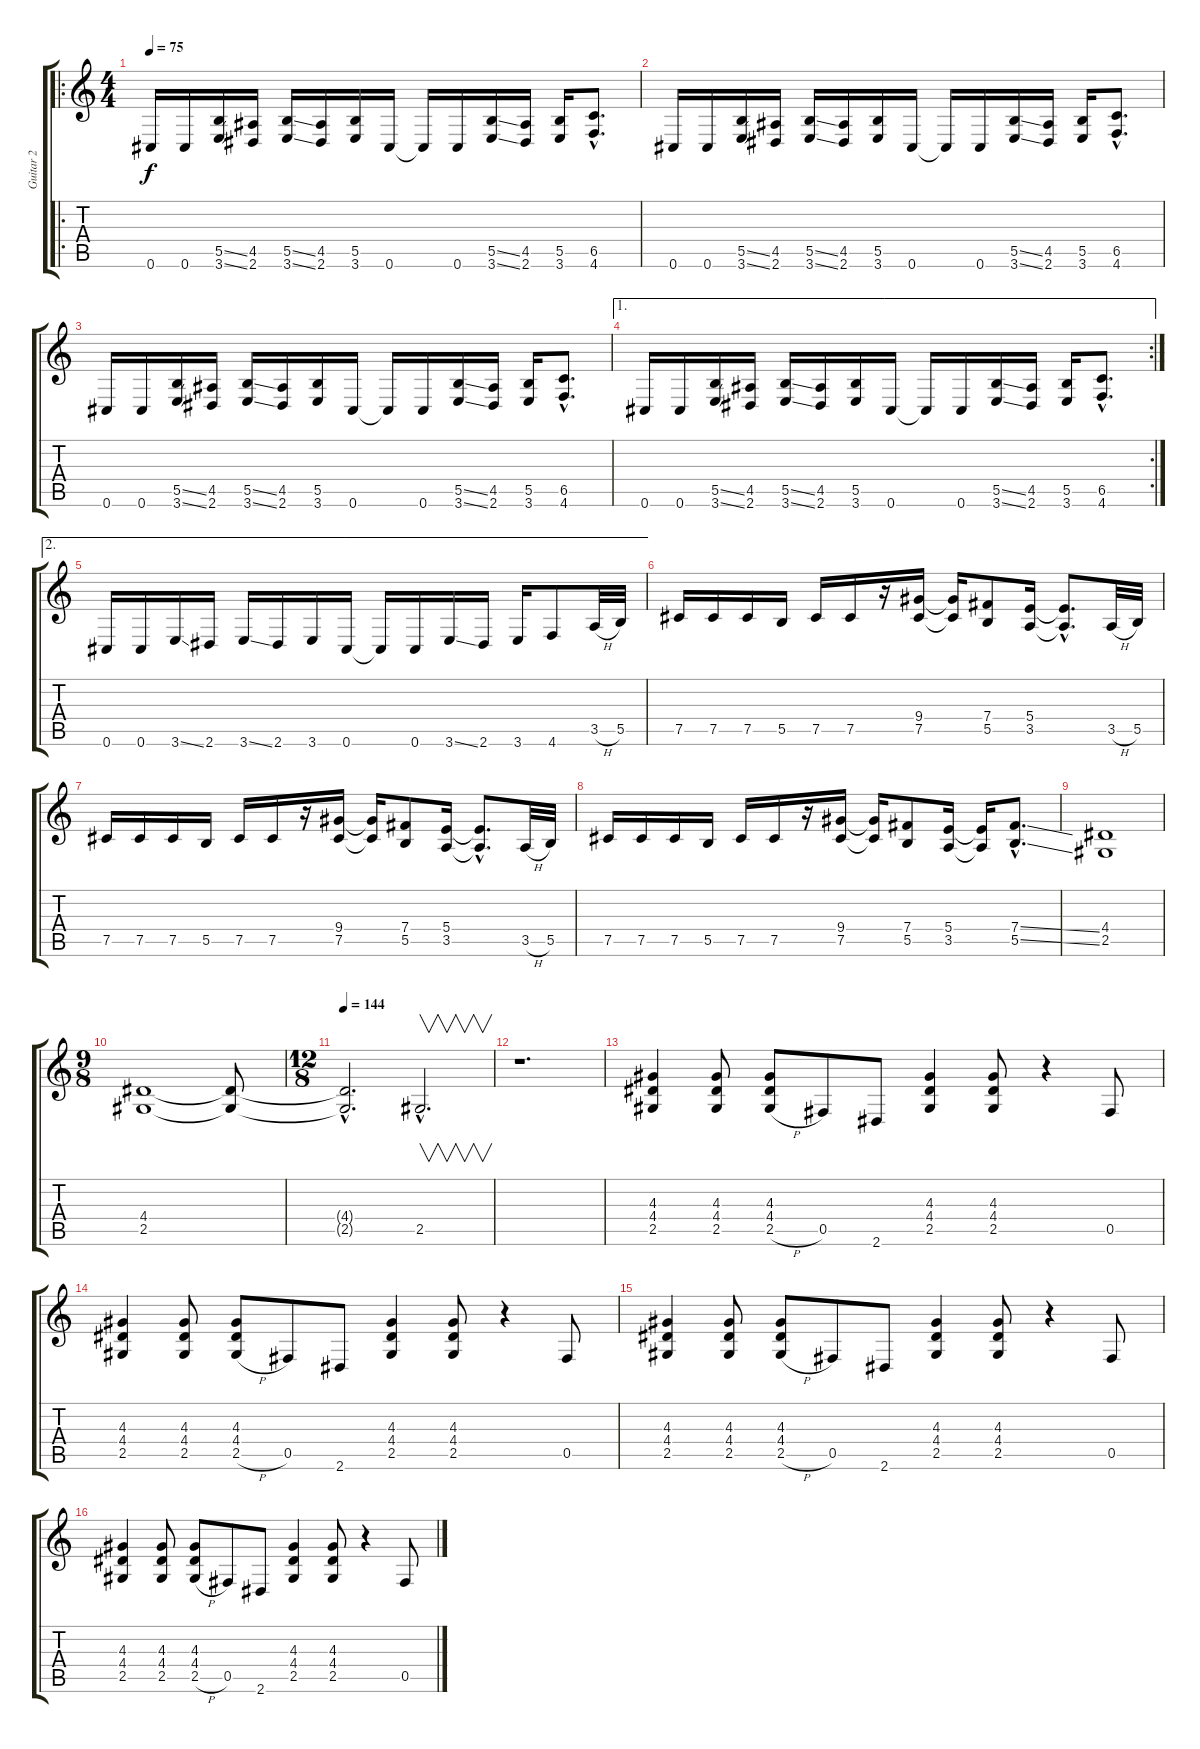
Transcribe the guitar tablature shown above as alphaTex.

\track ("Guitar 2" "Guitar 2") {instrument distortionguitar}
\staff {score tabs}
\tuning (Db4 Ab3 E3 B2 Gb2 Db2) {hide}
\ro
\ts (4 4)
\tempo 75
\clef g2
\ks c
0.6.16{dy f} 0.6.16 (5.5{ss} 3.6{ss}).16 (4.5 2.6).16 (5.5{ss} 3.6{ss}).16 (4.5 2.6).16 (5.5 3.6).16 0.6.16 0.6{t}.16 0.6.16 (5.5{ss} 3.6{ss}).16 (4.5 2.6).16 (5.5 3.6).16 (6.5{hac} 4.6{hac}).8{d} |
0.6.16 0.6.16 (5.5{ss} 3.6{ss}).16 (4.5 2.6).16 (5.5{ss} 3.6{ss}).16 (4.5 2.6).16 (5.5 3.6).16 0.6.16 0.6{t}.16 0.6.16 (5.5{ss} 3.6{ss}).16 (4.5 2.6).16 (5.5 3.6).16 (6.5{hac} 4.6{hac}).8{d} |
0.6.16 0.6.16 (5.5{ss} 3.6{ss}).16 (4.5 2.6).16 (5.5{ss} 3.6{ss}).16 (4.5 2.6).16 (5.5 3.6).16 0.6.16 0.6{t}.16 0.6.16 (5.5{ss} 3.6{ss}).16 (4.5 2.6).16 (5.5 3.6).16 (6.5{hac} 4.6{hac}).8{d} |
\ae 1
\rc 2
0.6.16 0.6.16 (5.5{ss} 3.6{ss}).16 (4.5 2.6).16 (5.5{ss} 3.6{ss}).16 (4.5 2.6).16 (5.5 3.6).16 0.6.16 0.6{t}.16 0.6.16 (5.5{ss} 3.6{ss}).16 (4.5 2.6).16 (5.5 3.6).16 (6.5{hac} 4.6{hac}).8{d} |
\ae 2
0.6.16 0.6.16 3.6{ss}.16 2.6.16 3.6{ss}.16 2.6.16 3.6.16 0.6.16 0.6{t}.16 0.6.16 3.6{ss}.16 2.6.16 3.6.16 4.6.8 3.5{h}.32 5.5.32 |
7.5.16 7.5.16 7.5.16 5.5.16 7.5.16 7.5.16 r.16 (9.4 7.5).16 (9.4{t} 7.5{t}).16 (7.4 5.5).8 (5.4 3.5).16 (5.4{hac t} 3.5{hac t}).8{d} 3.5{h}.32 5.5.32 |
7.5.16 7.5.16 7.5.16 5.5.16 7.5.16 7.5.16 r.16 (9.4 7.5).16 (9.4{t} 7.5{t}).16 (7.4 5.5).8 (5.4 3.5).16 (5.4{hac t} 3.5{hac t}).8{d} 3.5{h}.32 5.5.32 |
7.5.16 7.5.16 7.5.16 5.5.16 7.5.16 7.5.16 r.16 (9.4 7.5).16 (9.4{t} 7.5{t}).16 (7.4 5.5).8 (5.4 3.5).16 (5.4{t} 3.5{t}).16 (7.4{ss hac} 5.5{ss hac}).8{d} |
(4.4 2.5).1 |
\ts (9 8)
(4.4 2.5).1 (4.4{t} 2.5{t}).8 |
\ts (12 8)
\tempo 144
(4.4{hac t} 2.5{hac t}).2{d} 2.5{hac}.2{v d} |
r.1{d} |
(4.3 4.4 2.5).4 (4.3 4.4 2.5).8 (4.3 4.4 2.5{h}).8 0.5.8 2.6.8 (4.3 4.4 2.5).4 (4.3 4.4 2.5).8 r.4 0.5.8 |
(4.3 4.4 2.5).4 (4.3 4.4 2.5).8 (4.3 4.4 2.5{h}).8 0.5.8 2.6.8 (4.3 4.4 2.5).4 (4.3 4.4 2.5).8 r.4 0.5.8 |
(4.3 4.4 2.5).4 (4.3 4.4 2.5).8 (4.3 4.4 2.5{h}).8 0.5.8 2.6.8 (4.3 4.4 2.5).4 (4.3 4.4 2.5).8 r.4 0.5.8 |
(4.3 4.4 2.5).4 (4.3 4.4 2.5).8 (4.3 4.4 2.5{h}).8 0.5.8 2.6.8 (4.3 4.4 2.5).4 (4.3 4.4 2.5).8 r.4 0.5.8
